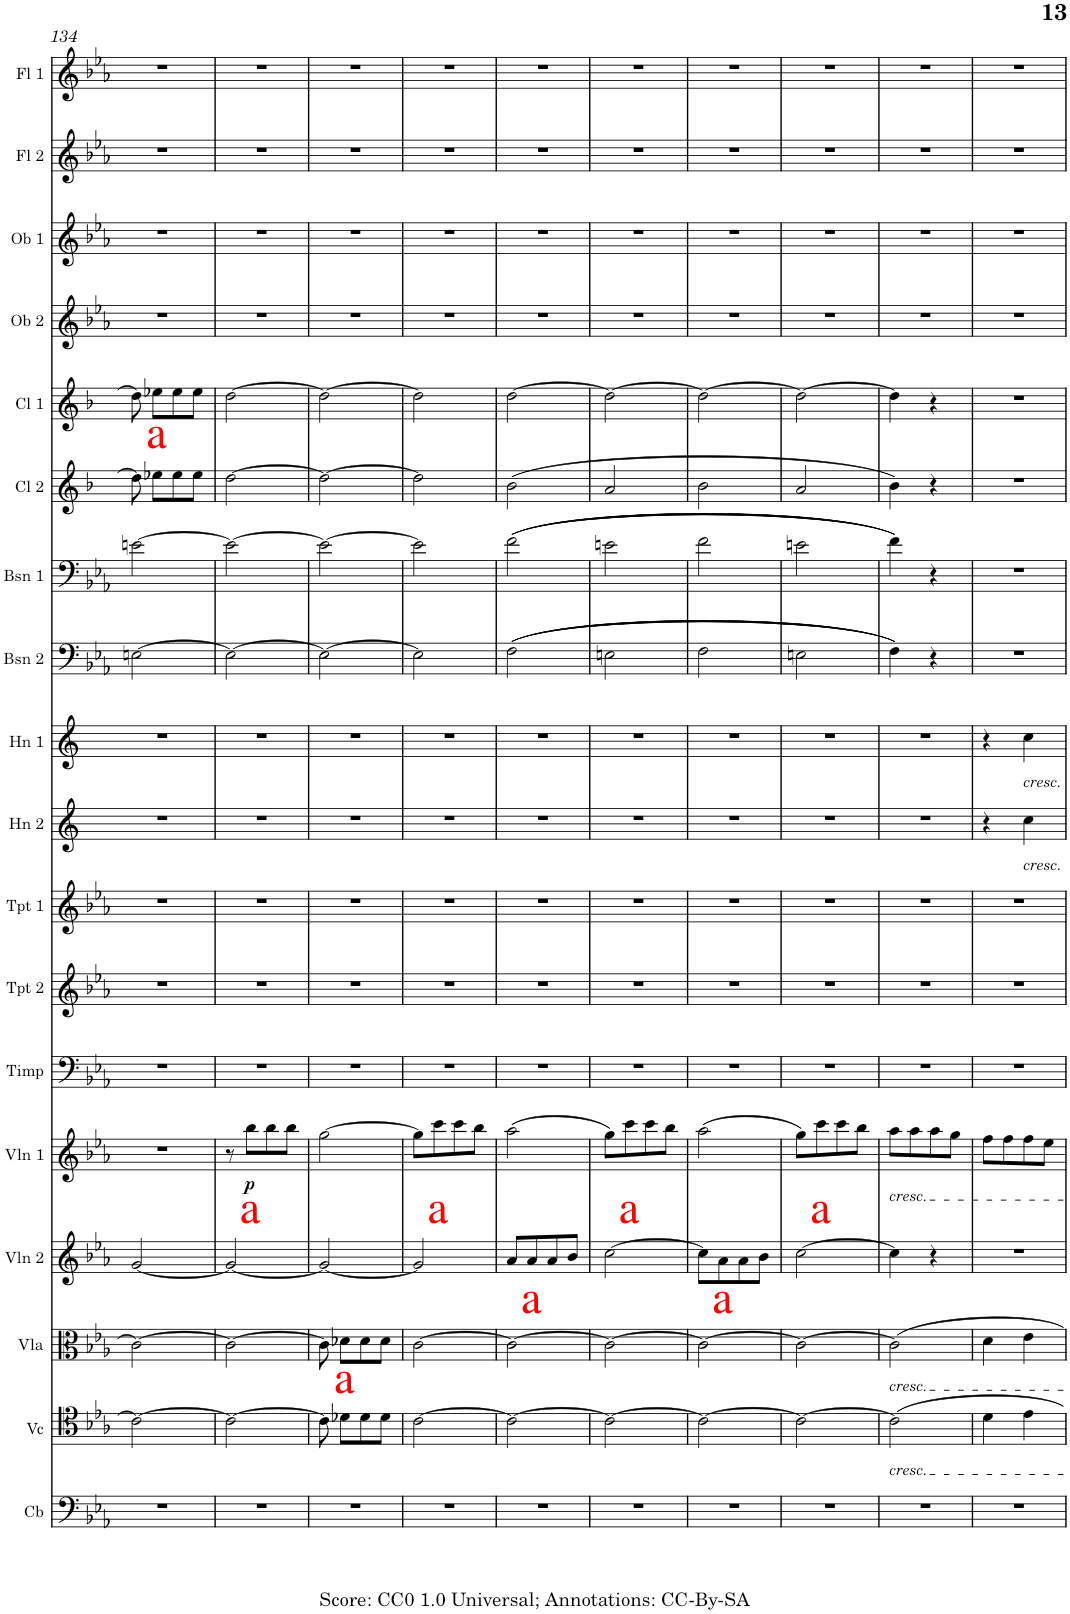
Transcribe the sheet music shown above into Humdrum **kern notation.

**kern	**kern	**kern	**text	**kern	**text	**kern	**text	**dynam	**kern	**kern	**kern	**kern	**kern	**kern	**kern	**kern	**kern	**text	**kern	**kern	**kern	**kern
*part18	*part17	*part16	*part16	*part15	*part15	*part14	*part14	*part14	*part13	*part12	*part11	*part10	*part9	*part8	*part7	*part6	*part5	*part5	*part4	*part3	*part2	*part1
*staff18	*staff17	*staff16	*staff16	*staff15	*staff15	*staff14	*staff14	*staff14	*staff13	*staff12	*staff11	*staff10	*staff9	*staff8	*staff7	*staff6	*staff5	*staff5	*staff4	*staff3	*staff2	*staff1
*I"Contrabass	*I"Violoncello	*I"Viola	*	*I"Violin 2	*	*I"Violin 1	*	*	*I"Timpani	*I"C Trumpet 2	*I"C Trumpet 1	*I"Eb Horn 2	*I"Eb Horn 1	*I"Bassoon 2	*I"Bassoon 1	*I"Bb Clarinet 2	*I"Bb Clarinet	*	*I"Oboe 2	*I"Oboe 1	*I"Flute 2	*I"Flute 1
*I'Cb	*I'Vc	*I'Vla	*	*I'Vln 2	*	*I'Vln 1	*	*	*I'Timp	*I'Tpt 2	*I'Tpt 1	*I'Hn 2	*I'Hn 1	*I'Bsn 2	*I'Bsn 1	*I'Cl 2	*I'Cl 1	*	*I'Ob 2	*I'Ob 1	*I'Fl 2	*I'Fl 1
!!LO:PB:g=z
*clefF4	*clefC4	*clefC3	*	*clefG2	*	*clefG2	*	*	*clefF4	*clefG2	*clefG2	*clefG2	*clefG2	*clefF4	*clefF4	*clefG2	*clefG2	*	*clefG2	*clefG2	*clefG2	*clefG2
*Trd7c12	*	*	*	*	*	*	*	*	*	*	*	*Trd5c9	*Trd5c9	*	*	*Trd1c2	*Trd1c2	*	*	*	*	*
*k[b-e-a-]	*k[b-e-a-]	*k[b-e-a-]	*	*k[b-e-a-]	*	*k[b-e-a-]	*	*	*k[b-e-a-]	*k[b-e-a-]	*k[b-e-a-]	*k[]	*k[]	*k[b-e-a-]	*k[b-e-a-]	*k[b-]	*k[b-]	*	*k[b-e-a-]	*k[b-e-a-]	*k[b-e-a-]	*k[b-e-a-]
*M2/4	*M2/4	*M2/4	*	*M2/4	*	*M2/4	*	*	*M2/4	*M2/4	*M2/4	*M2/4	*M2/4	*M2/4	*M2/4	*M2/4	*M2/4	*	*M2/4	*M2/4	*M2/4	*M2/4
=134	=134	=134	=134	=134	=134	=134	=134	=134	=134	=134	=134	=134	=134	=134	=134	=134	=134	=134	=134	=134	=134	=134
2r	2c\_	2c\_	.	[2g/	.	2r	.	.	2r	2r	2r	2r	2r	[2En\	[2en\	8dd\]	8dd\]	.	2r	2r	2r	2r
!	!	!	!	!	!	!	!	!	!	!	!	!	!	!	!	!	!	!LO:LY:b:color=#FF0000	!	!	!	!
.	.	.	.	.	.	.	.	.	.	.	.	.	.	.	.	8ee-X\L	8ee-X\L	a	.	.	.	.
.	.	.	.	.	.	.	.	.	.	.	.	.	.	.	.	8ee-\	8ee-\	.	.	.	.	.
.	.	.	.	.	.	.	.	.	.	.	.	.	.	.	.	8ee-\J	8ee-\J	.	.	.	.	.
=135	=135	=135	=135	=135	=135	=135	=135	=135	=135	=135	=135	=135	=135	=135	=135	=135	=135	=135	=135	=135	=135	=135
2r	2c\_	2c\_	.	2g/_	.	8r	.	.	2r	2r	2r	2r	2r	2E\_	2e\_	[2dd\	[2dd\	.	2r	2r	2r	2r
!	!	!	!	!	!	!	!LO:LY:b:color=#FF0000	!LO:DY:b	!	!	!	!	!	!	!	!	!	!	!	!	!	!
.	.	.	.	.	.	8bb-\L	a	p	.	.	.	.	.	.	.	.	.	.	.	.	.	.
.	.	.	.	.	.	8bb-\	.	.	.	.	.	.	.	.	.	.	.	.	.	.	.	.
.	.	.	.	.	.	8bb-\J	.	.	.	.	.	.	.	.	.	.	.	.	.	.	.	.
=136	=136	=136	=136	=136	=136	=136	=136	=136	=136	=136	=136	=136	=136	=136	=136	=136	=136	=136	=136	=136	=136	=136
2r	8c\]	8c\]	.	2g/_	.	[2gg\	.	.	2r	2r	2r	2r	2r	2E\_	2e\_	2dd\_	2dd\_	.	2r	2r	2r	2r
!	!	!	!LO:LY:b:color=#FF0000	!	!	!	!	!	!	!	!	!	!	!	!	!	!	!	!	!	!	!
.	8d-X\L	8d-X\L	a	.	.	.	.	.	.	.	.	.	.	.	.	.	.	.	.	.	.	.
.	8d-\	8d-\	.	.	.	.	.	.	.	.	.	.	.	.	.	.	.	.	.	.	.	.
.	8d-\J	8d-\J	.	.	.	.	.	.	.	.	.	.	.	.	.	.	.	.	.	.	.	.
=137	=137	=137	=137	=137	=137	=137	=137	=137	=137	=137	=137	=137	=137	=137	=137	=137	=137	=137	=137	=137	=137	=137
2r	[2c\	[2c\	.	2g/]	.	8gg\L]	.	.	2r	2r	2r	2r	2r	2E\]	2e\]	2dd\]	2dd\]	.	2r	2r	2r	2r
!	!	!	!	!	!	!	!LO:LY:b:color=#FF0000	!	!	!	!	!	!	!	!	!	!	!	!	!	!	!
.	.	.	.	.	.	8ccc\	a	.	.	.	.	.	.	.	.	.	.	.	.	.	.	.
.	.	.	.	.	.	8ccc\	.	.	.	.	.	.	.	.	.	.	.	.	.	.	.	.
.	.	.	.	.	.	8bb-\J	.	.	.	.	.	.	.	.	.	.	.	.	.	.	.	.
=138	=138	=138	=138	=138	=138	=138	=138	=138	=138	=138	=138	=138	=138	=138	=138	=138	=138	=138	=138	=138	=138	=138
2r	2c\_	2c\_	.	8a-/L	.	(2aa-\	.	.	2r	2r	2r	2r	2r	((2F\	((2f\	(2b-\	[2dd\	.	2r	2r	2r	2r
!	!	!	!	!	!LO:LY:b:color=#FF0000	!	!	!	!	!	!	!	!	!	!	!	!	!	!	!	!	!
.	.	.	.	8a-/	a	.	.	.	.	.	.	.	.	.	.	.	.	.	.	.	.	.
.	.	.	.	8a-/	.	.	.	.	.	.	.	.	.	.	.	.	.	.	.	.	.	.
.	.	.	.	8b-/J	.	.	.	.	.	.	.	.	.	.	.	.	.	.	.	.	.	.
=139	=139	=139	=139	=139	=139	=139	=139	=139	=139	=139	=139	=139	=139	=139	=139	=139	=139	=139	=139	=139	=139	=139
2r	2c\_	2c\_	.	[2cc\	.	8gg\L)	.	.	2r	2r	2r	2r	2r	2En\	2en\	2a/	2dd\_	.	2r	2r	2r	2r
!	!	!	!	!	!	!	!LO:LY:b:color=#FF0000	!	!	!	!	!	!	!	!	!	!	!	!	!	!	!
.	.	.	.	.	.	8ccc\	a	.	.	.	.	.	.	.	.	.	.	.	.	.	.	.
.	.	.	.	.	.	8ccc\	.	.	.	.	.	.	.	.	.	.	.	.	.	.	.	.
.	.	.	.	.	.	8bb-\J	.	.	.	.	.	.	.	.	.	.	.	.	.	.	.	.
=140	=140	=140	=140	=140	=140	=140	=140	=140	=140	=140	=140	=140	=140	=140	=140	=140	=140	=140	=140	=140	=140	=140
2r	2c\_	2c\_	.	8cc\L]	.	(2aa-\	.	.	2r	2r	2r	2r	2r	2F\	2f\	2b-\	2dd\_	.	2r	2r	2r	2r
!	!	!	!	!	!LO:LY:b:color=#FF0000	!	!	!	!	!	!	!	!	!	!	!	!	!	!	!	!	!
.	.	.	.	8a-\	a	.	.	.	.	.	.	.	.	.	.	.	.	.	.	.	.	.
.	.	.	.	8a-\	.	.	.	.	.	.	.	.	.	.	.	.	.	.	.	.	.	.
.	.	.	.	8b-\J	.	.	.	.	.	.	.	.	.	.	.	.	.	.	.	.	.	.
=141	=141	=141	=141	=141	=141	=141	=141	=141	=141	=141	=141	=141	=141	=141	=141	=141	=141	=141	=141	=141	=141	=141
2r	2c\_	2c\_	.	[2cc\	.	8gg\L)	.	.	2r	2r	2r	2r	2r	2En\	2en\	2a/	2dd\_	.	2r	2r	2r	2r
!	!	!	!	!	!	!	!LO:LY:b:color=#FF0000	!	!	!	!	!	!	!	!	!	!	!	!	!	!	!
.	.	.	.	.	.	8ccc\	a	.	.	.	.	.	.	.	.	.	.	.	.	.	.	.
.	.	.	.	.	.	8ccc\	.	.	.	.	.	.	.	.	.	.	.	.	.	.	.	.
.	.	.	.	.	.	8bb-\J	.	.	.	.	.	.	.	.	.	.	.	.	.	.	.	.
=142	=142	=142	=142	=142	=142	=142	=142	=142	=142	=142	=142	=142	=142	=142	=142	=142	=142	=142	=142	=142	=142	=142
!	!	!	!	!	!	!LO:TX:b:i:t=cresc.	!	!	!	!	!	!	!	!	!	!	!	!	!	!	!	!
!	!	!LO:TX:b:i:t=cresc.	!	!	!	!	!	!	!	!	!	!	!	!	!	!	!	!	!	!	!	!
!	!LO:TX:b:i:t=cresc.	!	!	!	!	!	!	!	!	!	!	!	!	!	!	!	!	!	!	!	!	!
2r	2c\]	2c\]	.	4cc\]	.	8aa-\L	.	.	2r	2r	2r	2r	2r	4F\))	4f\))	4b-\)	4dd\]	.	2r	2r	2r	2r
.	.	.	.	.	.	8aa-\	.	.	.	.	.	.	.	.	.	.	.	.	.	.	.	.
.	.	.	.	4r	.	8aa-\	.	.	.	.	.	.	.	4r	4r	4r	4r	.	.	.	.	.
.	.	.	.	.	.	8gg\J	.	.	.	.	.	.	.	.	.	.	.	.	.	.	.	.
=143	=143	=143	=143	=143	=143	=143	=143	=143	=143	=143	=143	=143	=143	=143	=143	=143	=143	=143	=143	=143	=143	=143
2r	4d\	4d\	.	2r	.	8ff\L	.	.	2r	2r	2r	4r	4r	2r	2r	2r	2r	.	2r	2r	2r	2r
.	.	.	.	.	.	8ff\	.	.	.	.	.	.	.	.	.	.	.	.	.	.	.	.
!	!	!	!	!	!	!	!	!	!	!	!	!	!LO:TX:b:i:t=cresc.	!	!	!	!	!	!	!	!	!
!	!	!	!	!	!	!	!	!	!	!	!	!LO:TX:b:i:t=cresc.	!	!	!	!	!	!	!	!	!	!
.	4e-\	4e-\	.	.	.	8ff\	.	.	.	.	.	4cc\	4cc\	.	.	.	.	.	.	.	.	.
.	.	.	.	.	.	8ee-\J	.	.	.	.	.	.	.	.	.	.	.	.	.	.	.	.
=	=	=	=	=	=	=	=	=	=	=	=	=	=	=	=	=	=	=	=	=	=	=
*-	*-	*-	*-	*-	*-	*-	*-	*-	*-	*-	*-	*-	*-	*-	*-	*-	*-	*-	*-	*-	*-	*-
